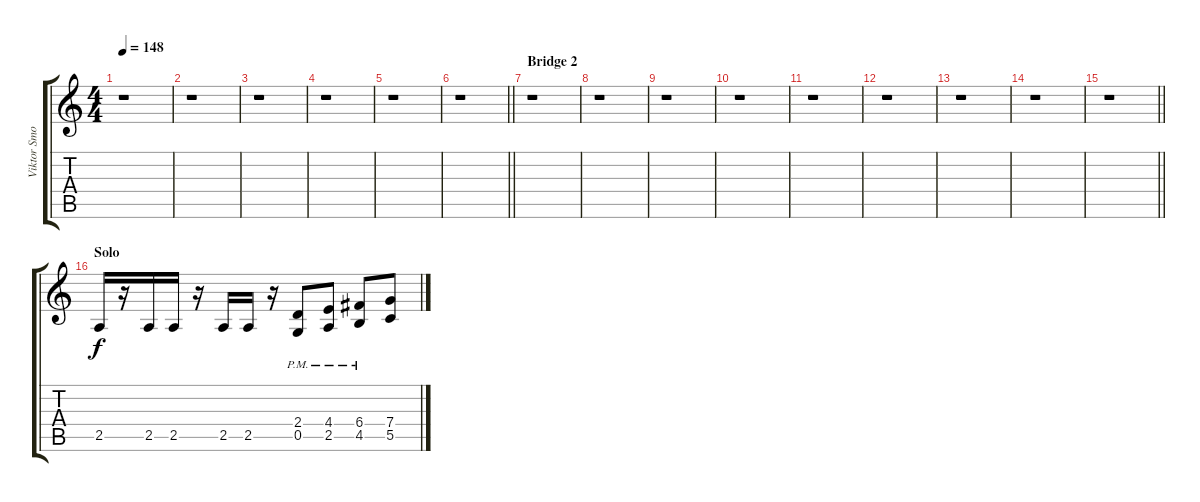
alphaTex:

\track ("Viktor Smolski (Add. 2)" "Viktor Smo") {instrument distortionguitar}
\staff {score tabs}
\tuning (D4 A3 F3 C3 G2 D2) {hide}
\ts (4 4)
\tempo 148
\clef g2
\ks c
r.1{dy mp} |
r.1 |
r.1 |
r.1 |
r.1 |
\barLineRight lightlight
r.1 |
\section ("" "Bridge 2")
r.1 |
r.1 |
r.1 |
r.1 |
r.1 |
r.1 |
r.1 |
r.1 |
\barLineRight lightlight
r.1 |
\section ("" "Solo")
2.5.16{dy f volume 12 instrument distortionguitar} r.16 2.5.16 2.5.16 r.16 2.5.16 2.5.16 r.16 (2.4{pm} 0.5{pm}).8 (4.4{pm} 2.5{pm}).8 (6.4{pm} 4.5{pm}).8 (7.4 5.5).8
